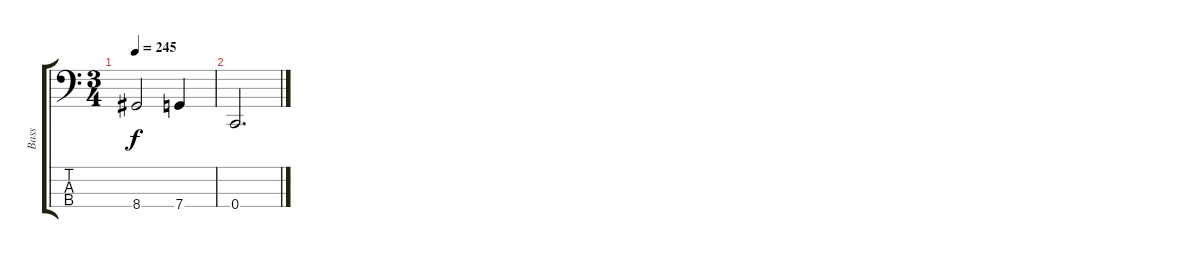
\track ("Bass" "Bass") {instrument electricbassfinger}
\staff {score tabs}
\tuning (F2 C2 G1 C1) {hide}
\ts (3 4)
\tempo 245
\clef f4
\ks c
8.4.2{dy f} 7.4.4 |
0.4.2{d}
